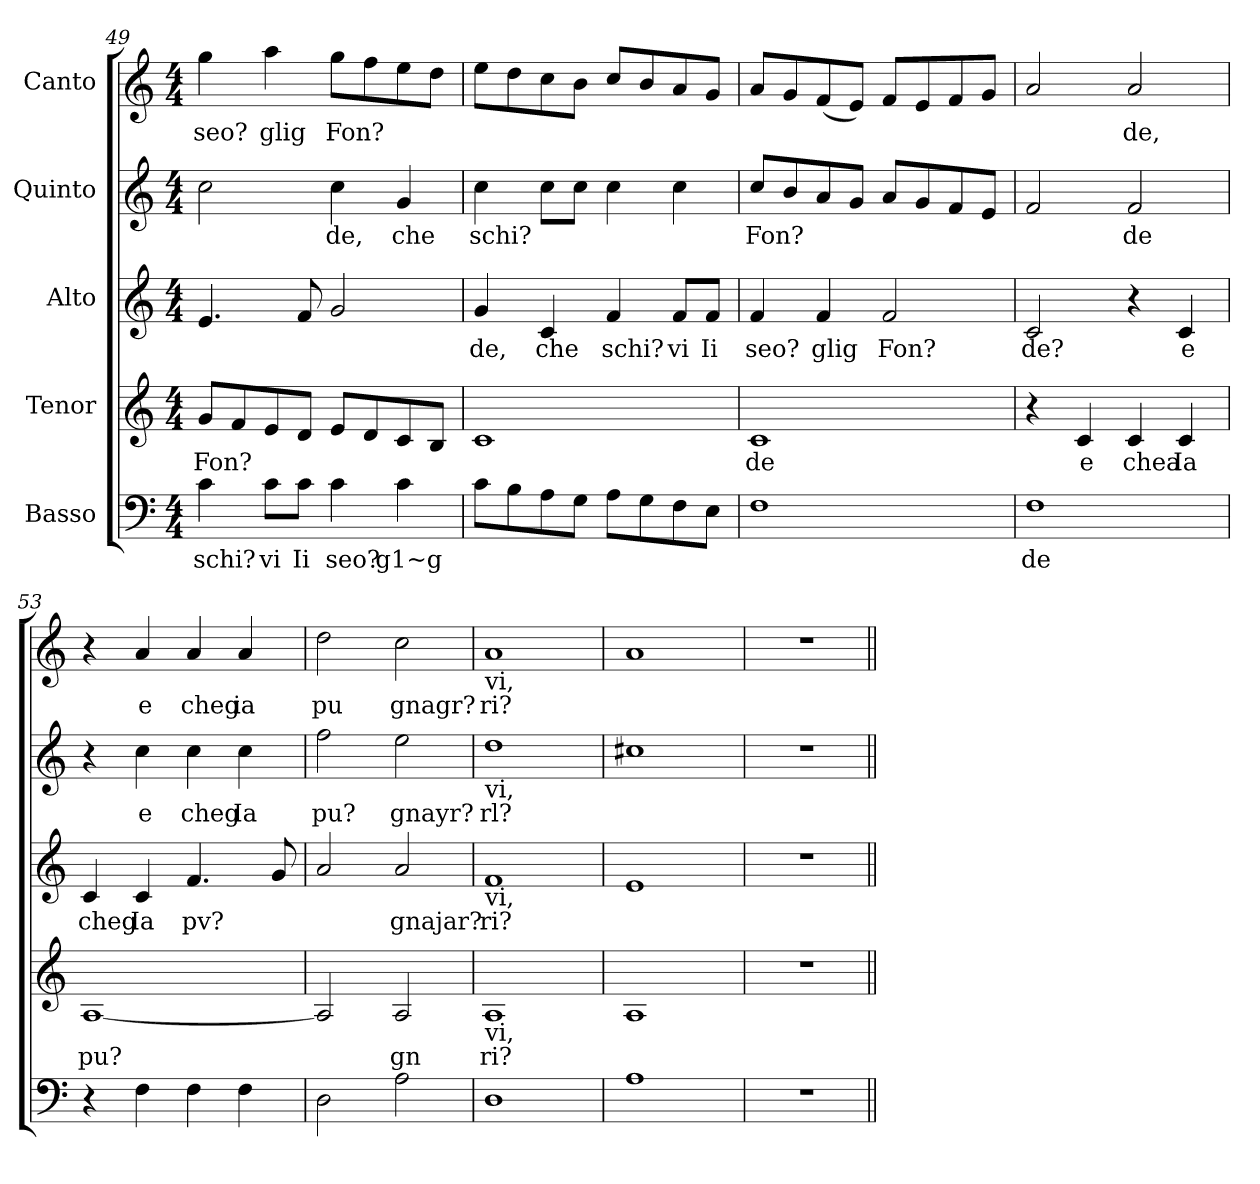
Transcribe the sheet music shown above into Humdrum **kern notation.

**kern	**text	**kern	**text	**kern	**text	**kern	**text	**kern	**text
*part5	*part5	*part4	*part4	*part3	*part3	*part2	*part2	*part1	*part1
*staff5	*staff5	*staff4	*staff4	*staff3	*staff3	*staff2	*staff2	*staff1	*staff1
*I"Basso	*	*I"Tenor	*	*I"Alto	*	*I"Quinto	*	*I"Canto	*
*clefF4	*	*clefG2	*	*clefG2	*	*clefG2	*	*clefG2	*
*k[]	*	*k[]	*	*k[]	*	*k[]	*	*k[]	*
*M4/4	*	*M4/4	*	*M4/4	*	*M4/4	*	*M4/4	*
=49	=49	=49	=49	=49	=49	=49	=49	=49	=49
!	!LO:LY:b	!	!LO:LY:b	!	!	!	!	!	!LO:LY:b
4c\	schi?	8g/L	Fon?	4.e/	.	2cc\	.	4gg\	seo?
.	.	8f/	.	.	.	.	.	.	.
!	!LO:LY:b	!	!	!	!	!	!	!	!LO:LY:b
8c\L	vi	8e/	.	.	.	.	.	4aa\	glig
!	!LO:LY:b	!	!	!	!	!	!	!	!
8c\J	Ii	8d/J	.	8f/	.	.	.	.	.
!	!LO:LY:b	!	!	!	!	!	!LO:LY:b	!	!LO:LY:b
4c\	seo?	8e/L	.	2g/	.	4cc\	de,	8gg\L	Fon?
.	.	8d/	.	.	.	.	.	8ff\	.
!	!LO:LY:b	!	!	!	!	!	!LO:LY:b	!	!
4c\	g1~g	8c/	.	.	.	4g/	che	8ee\	.
.	.	8B/J	.	.	.	.	.	8dd\J	.
=50	=50	=50	=50	=50	=50	=50	=50	=50	=50
!	!	!	!	!	!LO:LY:b	!	!LO:LY:b	!	!
8c\L	.	1c	.	4g/	de,	4cc\	schi?	8ee\L	.
8B\	.	.	.	.	.	.	.	8dd\	.
!	!	!	!	!	!LO:LY:b	!	!	!	!
8A\	.	.	.	4c/	che	8cc\L	.	8cc\	.
8G\J	.	.	.	.	.	8cc\J	.	8b\J	.
!	!	!	!	!	!LO:LY:b	!	!	!	!
8A\L	.	.	.	4f/	schi?	4cc\	.	8cc/L	.
8G\	.	.	.	.	.	.	.	8b/	.
!	!	!	!	!	!LO:LY:b	!	!	!	!
8F\	.	.	.	8f/L	vi	4cc\	.	8a/	.
!	!	!	!	!	!LO:LY:b	!	!	!	!
8E\J	.	.	.	8f/J	Ii	.	.	8g/J	.
=51	=51	=51	=51	=51	=51	=51	=51	=51	=51
!	!	!	!LO:LY:b	!	!LO:LY:b	!	!LO:LY:b	!	!
1F	.	1c	de	4f/	seo?	8cc/L	Fon?	8a/L	.
.	.	.	.	.	.	8b/	.	8g/	.
!	!	!	!	!	!LO:LY:b	!	!	!	!
.	.	.	.	4f/	glig	8a/	.	(<8f/	.
.	.	.	.	.	.	8g/J	.	8e/J)	.
!	!	!	!	!	!LO:LY:b	!	!	!	!
.	.	.	.	2f/	Fon?	8a/L	.	8f/L	.
.	.	.	.	.	.	8g/	.	8e/	.
.	.	.	.	.	.	8f/	.	8f/	.
.	.	.	.	.	.	8e/J	.	8g/J	.
=52	=52	=52	=52	=52	=52	=52	=52	=52	=52
!	!LO:LY:b	!	!	!	!LO:LY:b	!	!	!	!
1F	de	4r	.	2c/	de?	2f/	.	2a/	.
!	!	!	!LO:LY:b	!	!	!	!	!	!
.	.	4c/	e	.	.	.	.	.	.
!	!	!	!LO:LY:b	!	!	!	!LO:LY:b	!	!LO:LY:b
.	.	4c/	chea	4r	.	2f/	de	2a/	de,
!	!	!	!LO:LY:b	!	!LO:LY:b	!	!	!	!
.	.	4c/	Ia	4c/	e	.	.	.	.
=53	=53	=53	=53	=53	=53	=53	=53	=53	=53
!	!	!	!LO:LY:b	!	!LO:LY:b	!	!	!	!
4r	.	[1A	pu?	4c/	cheg	4r	.	4r	.
!	!	!	!	!	!LO:LY:b	!	!LO:LY:b	!	!LO:LY:b
4F\	.	.	.	4c/	Ia	4cc\	e	4a/	e
!	!	!	!	!	!LO:LY:b	!	!LO:LY:b	!	!LO:LY:b
4F\	.	.	.	4.f/	pv?	4cc\	cheg	4a/	cheg
!	!	!	!	!	!	!	!LO:LY:b	!	!LO:LY:b
4F\	.	.	.	.	.	4cc\	Ia	4a/	ia
.	.	.	.	8g/	.	.	.	.	.
=54	=54	=54	=54	=54	=54	=54	=54	=54	=54
!	!	!	!	!	!	!	!LO:LY:b	!	!LO:LY:b
2D\	.	2A/]	.	2a/	.	2ff\	pu?	2dd\	pu
!	!	!	!LO:LY:b	!	!LO:LY:b	!	!LO:LY:b	!	!LO:LY:b
2A\	.	2A/	gn	2a/	gnajar?	2ee\	gnayr?	2cc\	gnagr?
=55	=55	=55	=55	=55	=55	=55	=55	=55	=55
!	!	!	!	!	!	!	!	!LO:TX:b:t=vi,	!
!	!	!	!	!	!	!LO:TX:b:t=vi,	!	!	!
!	!	!	!	!LO:TX:b:t=vi,	!	!	!	!	!
!	!	!LO:TX:b:t=vi,	!	!	!	!	!	!	!
!	!	!	!LO:LY:b	!	!LO:LY:b	!	!LO:LY:b	!	!LO:LY:b
1D	.	1A	ri?	1f	ri?	1dd	rl?	1a	ri?
=56	=56	=56	=56	=56	=56	=56	=56	=56	=56
1A	.	1A	.	1e	.	1cc#X	.	1a	.
=57	=57	=57	=57	=57	=57	=57	=57	=57	=57
1r	.	1r	.	1r	.	1r	.	1r	.
=||	=||	=||	=||	=||	=||	=||	=||	=||	=||
*-	*-	*-	*-	*-	*-	*-	*-	*-	*-
